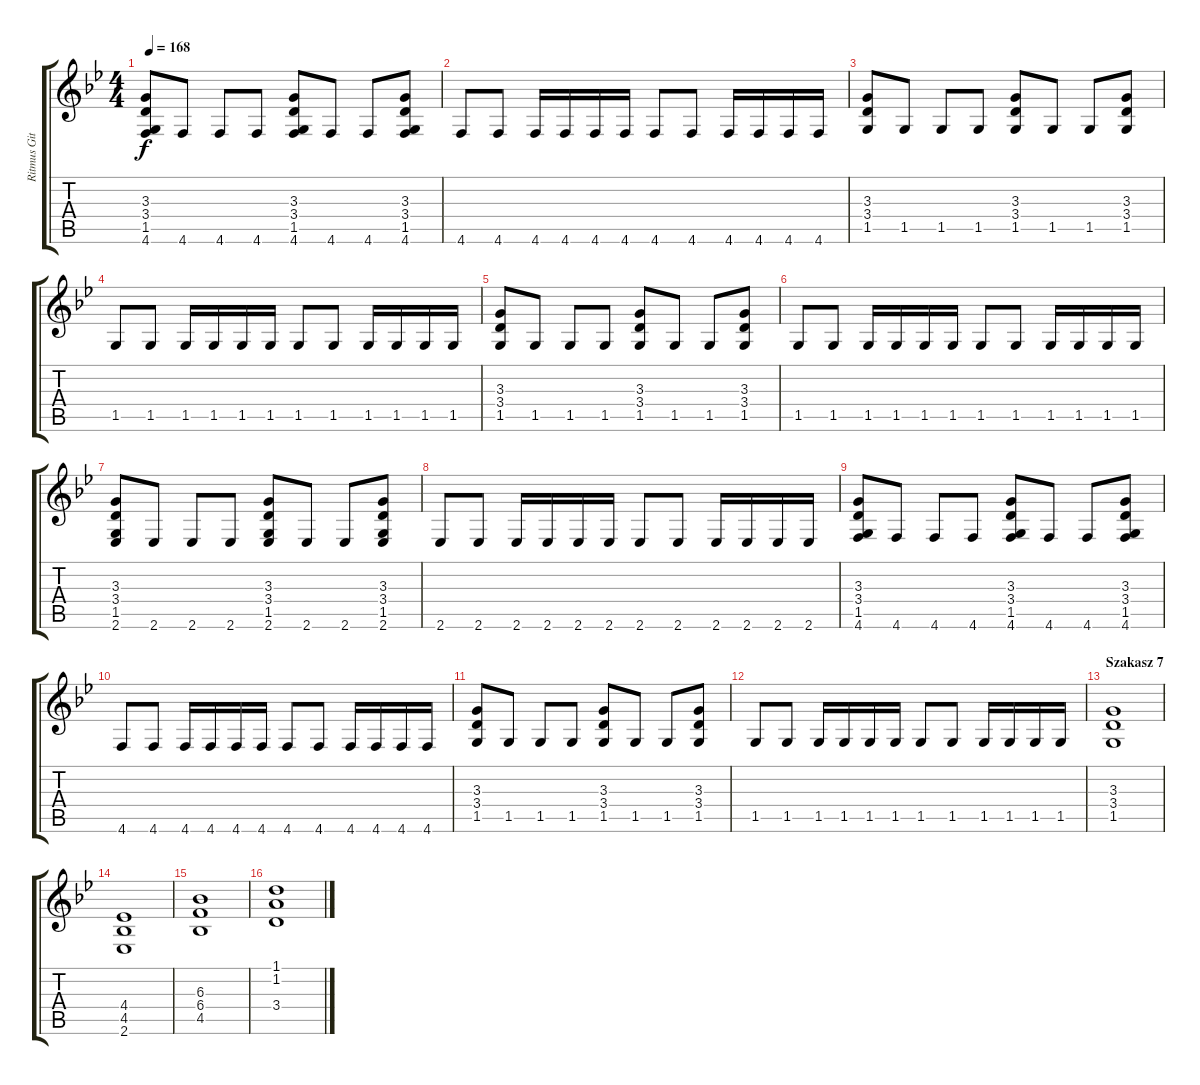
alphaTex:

\track ("Ritmus Gitár 1" "Ritmus Git") {instrument distortionguitar}
\staff {score tabs}
\tuning (Db4 Ab3 E3 B2 Gb2 Db2) {hide}
\ts (4 4)
\tempo 168
\clef g2
\ks gminor
(3.3 3.4 1.5 4.6).8{dy f} 4.6.8 4.6.8 4.6.8 (3.3 3.4 1.5 4.6).8 4.6.8 4.6.8 (3.3 3.4 1.5 4.6).8 |
4.6.8 4.6.8 4.6.16 4.6.16 4.6.16 4.6.16 4.6.8 4.6.8 4.6.16 4.6.16 4.6.16 4.6.16 |
(3.3 3.4 1.5).8 1.5.8 1.5.8 1.5.8 (3.3 3.4 1.5).8 1.5.8 1.5.8 (3.3 3.4 1.5).8 |
1.5.8 1.5.8 1.5.16 1.5.16 1.5.16 1.5.16 1.5.8 1.5.8 1.5.16 1.5.16 1.5.16 1.5.16 |
(3.3 3.4 1.5).8 1.5.8 1.5.8 1.5.8 (3.3 3.4 1.5).8 1.5.8 1.5.8 (3.3 3.4 1.5).8 |
1.5.8 1.5.8 1.5.16 1.5.16 1.5.16 1.5.16 1.5.8 1.5.8 1.5.16 1.5.16 1.5.16 1.5.16 |
(3.3 3.4 1.5 2.6).8 2.6.8 2.6.8 2.6.8 (3.3 3.4 1.5 2.6).8 2.6.8 2.6.8 (3.3 3.4 1.5 2.6).8 |
2.6.8 2.6.8 2.6.16 2.6.16 2.6.16 2.6.16 2.6.8 2.6.8 2.6.16 2.6.16 2.6.16 2.6.16 |
(3.3 3.4 1.5 4.6).8 4.6.8 4.6.8 4.6.8 (3.3 3.4 1.5 4.6).8 4.6.8 4.6.8 (3.3 3.4 1.5 4.6).8 |
4.6.8 4.6.8 4.6.16 4.6.16 4.6.16 4.6.16 4.6.8 4.6.8 4.6.16 4.6.16 4.6.16 4.6.16 |
(3.3 3.4 1.5).8 1.5.8 1.5.8 1.5.8 (3.3 3.4 1.5).8 1.5.8 1.5.8 (3.3 3.4 1.5).8 |
1.5.8 1.5.8 1.5.16 1.5.16 1.5.16 1.5.16 1.5.8 1.5.8 1.5.16 1.5.16 1.5.16 1.5.16 |
\section ("" "Szakasz 7")
(3.3 3.4 1.5).1 |
(4.4 4.5 2.6).1 |
(6.3 6.4 4.5).1 |
(1.1 1.2 3.4).1
